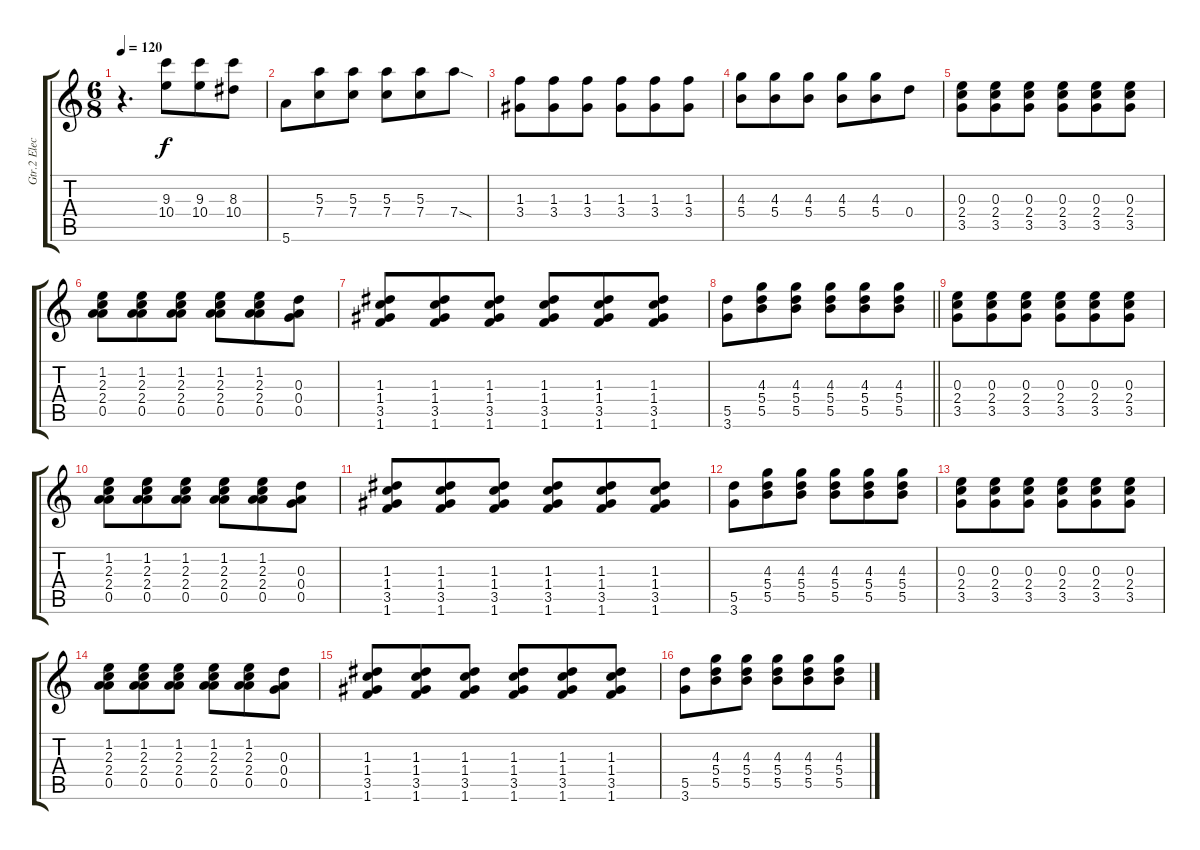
\track ("Gtr.2 Electric Gtr.(Clean Tone)" "Gtr.2 Elec") {instrument electricguitarclean}
\staff {score tabs}
\tuning (E4 B3 G3 D4 A3 E3) {hide}
\ts (6 8)
\tempo 120
\clef g2
\ks c
r.4{d dy f instrument electricguitarclean} (9.3 10.4).8 (9.3 10.4).8 (8.3 10.4).8 |
5.6.8 (5.3 7.4).8 (5.3 7.4).8 (5.3 7.4).8 (5.3 7.4).8 7.4{sod}.8 |
(1.3 3.4).8 (1.3 3.4).8 (1.3 3.4).8 (1.3 3.4).8 (1.3 3.4).8 (1.3 3.4).8 |
(4.3 5.4).8 (4.3 5.4).8 (4.3 5.4).8 (4.3 5.4).8 (4.3 5.4).8 0.4.8 |
(0.3 2.4 3.5).8 (0.3 2.4 3.5).8 (0.3 2.4 3.5).8 (0.3 2.4 3.5).8 (0.3 2.4 3.5).8 (0.3 2.4 3.5).8 |
(1.2 2.3 2.4 0.5).8 (1.2 2.3 2.4 0.5).8 (1.2 2.3 2.4 0.5).8 (1.2 2.3 2.4 0.5).8 (1.2 2.3 2.4 0.5).8 (0.3 0.4 0.5).8 |
(1.3 1.4 3.5 1.6).8 (1.3 1.4 3.5 1.6).8 (1.3 1.4 3.5 1.6).8 (1.3 1.4 3.5 1.6).8 (1.3 1.4 3.5 1.6).8 (1.3 1.4 3.5 1.6).8 |
\barLineRight lightlight
(5.5 3.6).8 (4.3 5.4 5.5).8 (4.3 5.4 5.5).8 (4.3 5.4 5.5).8 (4.3 5.4 5.5).8 (4.3 5.4 5.5).8 |
(0.3 2.4 3.5).8 (0.3 2.4 3.5).8 (0.3 2.4 3.5).8 (0.3 2.4 3.5).8 (0.3 2.4 3.5).8 (0.3 2.4 3.5).8 |
(1.2 2.3 2.4 0.5).8 (1.2 2.3 2.4 0.5).8 (1.2 2.3 2.4 0.5).8 (1.2 2.3 2.4 0.5).8 (1.2 2.3 2.4 0.5).8 (0.3 0.4 0.5).8 |
(1.3 1.4 3.5 1.6).8 (1.3 1.4 3.5 1.6).8 (1.3 1.4 3.5 1.6).8 (1.3 1.4 3.5 1.6).8 (1.3 1.4 3.5 1.6).8 (1.3 1.4 3.5 1.6).8 |
(5.5 3.6).8 (4.3 5.4 5.5).8 (4.3 5.4 5.5).8 (4.3 5.4 5.5).8 (4.3 5.4 5.5).8 (4.3 5.4 5.5).8 |
(0.3 2.4 3.5).8 (0.3 2.4 3.5).8 (0.3 2.4 3.5).8 (0.3 2.4 3.5).8 (0.3 2.4 3.5).8 (0.3 2.4 3.5).8 |
(1.2 2.3 2.4 0.5).8 (1.2 2.3 2.4 0.5).8 (1.2 2.3 2.4 0.5).8 (1.2 2.3 2.4 0.5).8 (1.2 2.3 2.4 0.5).8 (0.3 0.4 0.5).8 |
(1.3 1.4 3.5 1.6).8 (1.3 1.4 3.5 1.6).8 (1.3 1.4 3.5 1.6).8 (1.3 1.4 3.5 1.6).8 (1.3 1.4 3.5 1.6).8 (1.3 1.4 3.5 1.6).8 |
(5.5 3.6).8 (4.3 5.4 5.5).8 (4.3 5.4 5.5).8 (4.3 5.4 5.5).8 (4.3 5.4 5.5).8 (4.3 5.4 5.5).8
